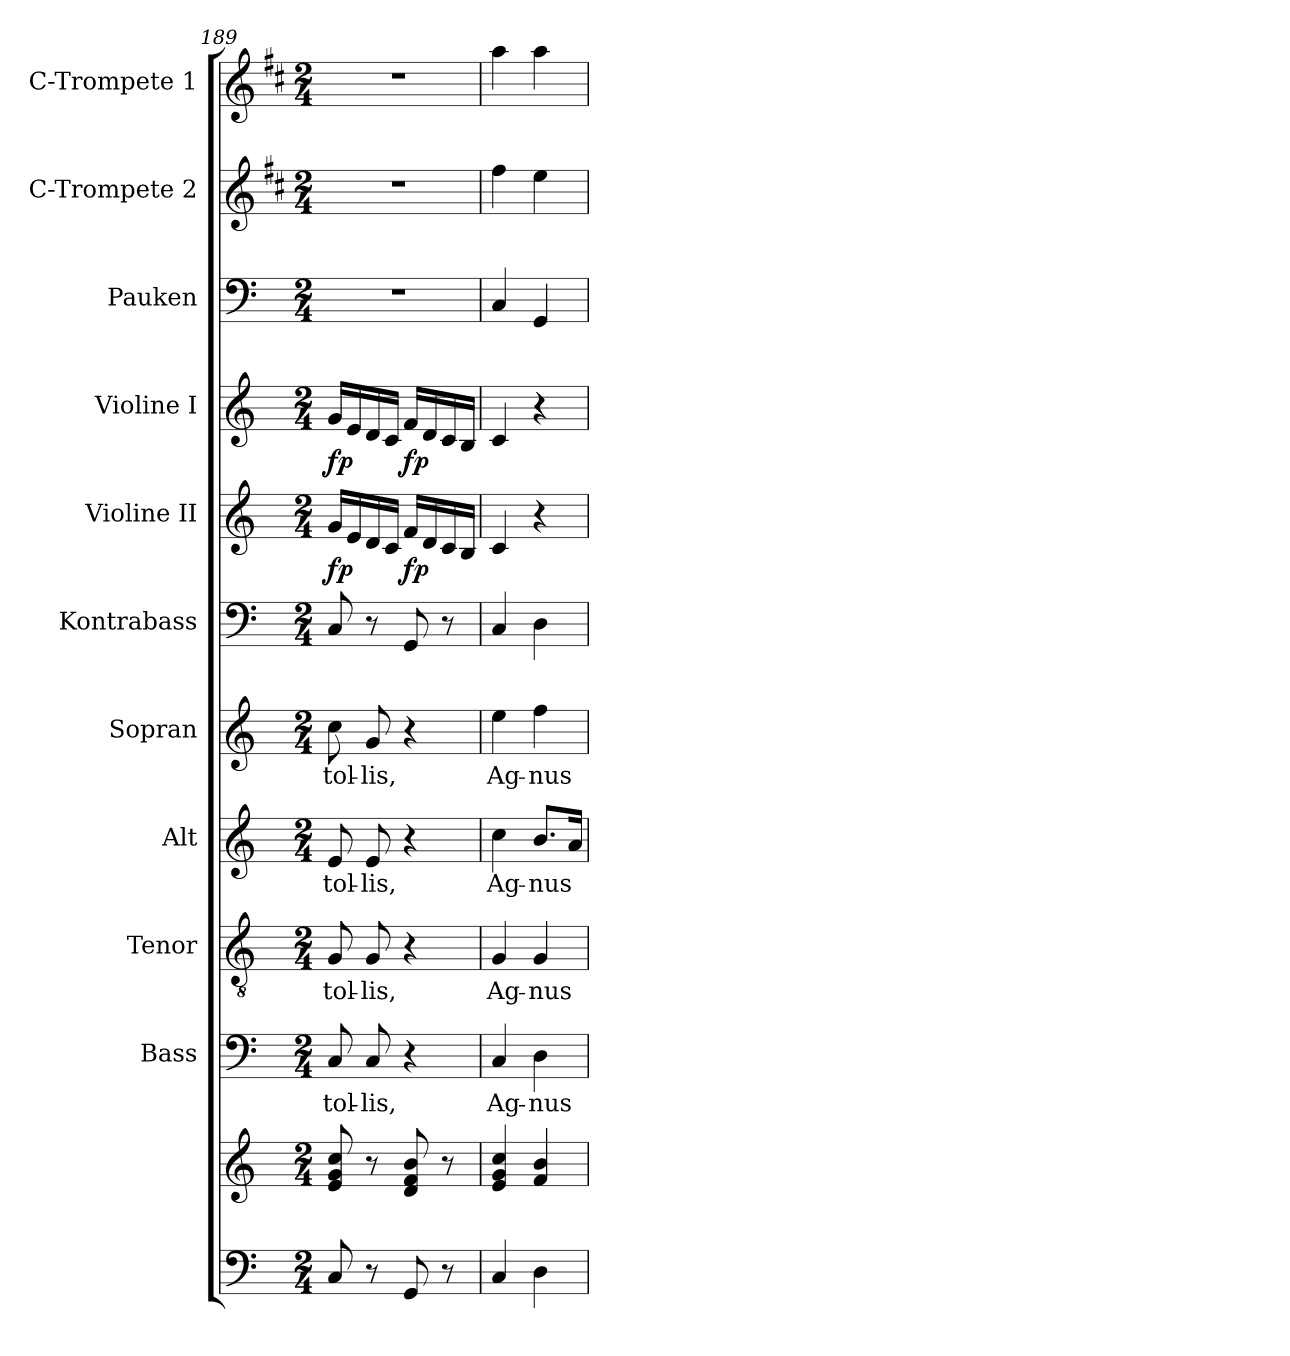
**kern	**kern	**kern	**text	**kern	**text	**kern	**text	**kern	**text	**kern	**kern	**dynam	**kern	**dynam	**kern	**kern	**kern
*part11	*part11	*part10	*part10	*part9	*part9	*part8	*part8	*part7	*part7	*part6	*part5	*part5	*part4	*part4	*part3	*part2	*part1
*staff12	*staff11	*staff10	*staff10	*staff9	*staff9	*staff8	*staff8	*staff7	*staff7	*staff6	*staff5	*staff5	*staff4	*staff4	*staff3	*staff2	*staff1
*	*	*I"Bass	*	*I"Tenor	*	*I"Alt	*	*I"Sopran	*	*I"Kontrabass	*I"Violine II	*	*I"Violine I	*	*I"Pauken	*I"C-Trompete 2	*I"C-Trompete 1
*	*	*I'B.	*	*I'T.	*	*I'A.	*	*I'S.	*	*I'Kb.	*I'Vl. II	*	*I'Vl. I	*	*I'Pk.	*I'C Trp. 2	*I'C Trp. 1
*clefF4	*clefG2	*clefF4	*	*clefGv2	*	*clefG2	*	*clefG2	*	*clefF4	*clefG2	*	*clefG2	*	*clefF4	*clefG2	*clefG2
*	*	*	*	*	*	*	*	*	*	*ITrd7c12	*	*	*	*	*	*ITrd1c2	*ITrd1c2
*k[]	*k[]	*k[]	*	*k[]	*	*k[]	*	*k[]	*	*k[]	*k[]	*	*k[]	*	*k[]	*k[]	*k[]
*C:	*C:	*C:	*	*C:	*	*C:	*	*C:	*	*C:	*C:	*	*C:	*	*C:	*C:	*C:
*M2/4	*M2/4	*M2/4	*	*M2/4	*	*M2/4	*	*M2/4	*	*M2/4	*M2/4	*	*M2/4	*	*M2/4	*M2/4	*M2/4
=189	=189	=189	=189	=189	=189	=189	=189	=189	=189	=189	=189	=189	=189	=189	=189	=189	=189
!	!	!	!LO:LY:b	!	!LO:LY:b	!	!LO:LY:b	!	!LO:LY:b	!	!	!LO:DY:b	!	!LO:DY:b	!	!	!
8C/	8e/ 8g/ 8cc/	8C/	tol-	8G/	tol-	8e/	tol-	8cc\	tol-	8CC/	16g/LL	fp	16g/LL	fp	2r	2r	2r
.	.	.	.	.	.	.	.	.	.	.	16e/	.	16e/	.	.	.	.
!	!	!	!LO:LY:b	!	!LO:LY:b	!	!LO:LY:b	!	!LO:LY:b	!	!	!	!	!	!	!	!
8r	8r	8C/	-lis,	8G/	-lis,	8e/	-lis,	8g/	-lis,	8r	16d/	.	16d/	.	.	.	.
.	.	.	.	.	.	.	.	.	.	.	16c/JJ	.	16c/JJ	.	.	.	.
!	!	!	!	!	!	!	!	!	!	!	!	!LO:DY:b	!	!LO:DY:b	!	!	!
8GG/	8d/ 8f/ 8b/	4r	.	4r	.	4r	.	4r	.	8GGG/	16f/LL	fp	16f/LL	fp	.	.	.
.	.	.	.	.	.	.	.	.	.	.	16d/	.	16d/	.	.	.	.
8r	8r	.	.	.	.	.	.	.	.	8r	16c/	.	16c/	.	.	.	.
.	.	.	.	.	.	.	.	.	.	.	16B/JJ	.	16B/JJ	.	.	.	.
=190	=190	=190	=190	=190	=190	=190	=190	=190	=190	=190	=190	=190	=190	=190	=190	=190	=190
!	!	!	!LO:LY:b	!	!LO:LY:b	!	!LO:LY:b	!	!LO:LY:b	!	!	!	!	!	!	!	!
4C/	4e/ 4g/ 4cc/	4C/	Ag-	4G/	Ag-	4cc\	Ag-	4ee\	Ag-	4CC/	4c/	.	4c/	.	4C/	4ee\	4gg\
!	!	!	!LO:LY:b	!	!LO:LY:b	!	!LO:LY:b	!	!LO:LY:b	!	!	!	!	!	!	!	!
4D\	4f/ 4b/	4D\	-nus	4G/	-nus	8.b/L	-nus	4ff\	-nus	4DD\	4r	.	4r	.	4GG/	4dd\	4gg\
.	.	.	.	.	.	16a/Jk	.	.	.	.	.	.	.	.	.	.	.
=	=	=	=	=	=	=	=	=	=	=	=	=	=	=	=	=	=
*-	*-	*-	*-	*-	*-	*-	*-	*-	*-	*-	*-	*-	*-	*-	*-	*-	*-
